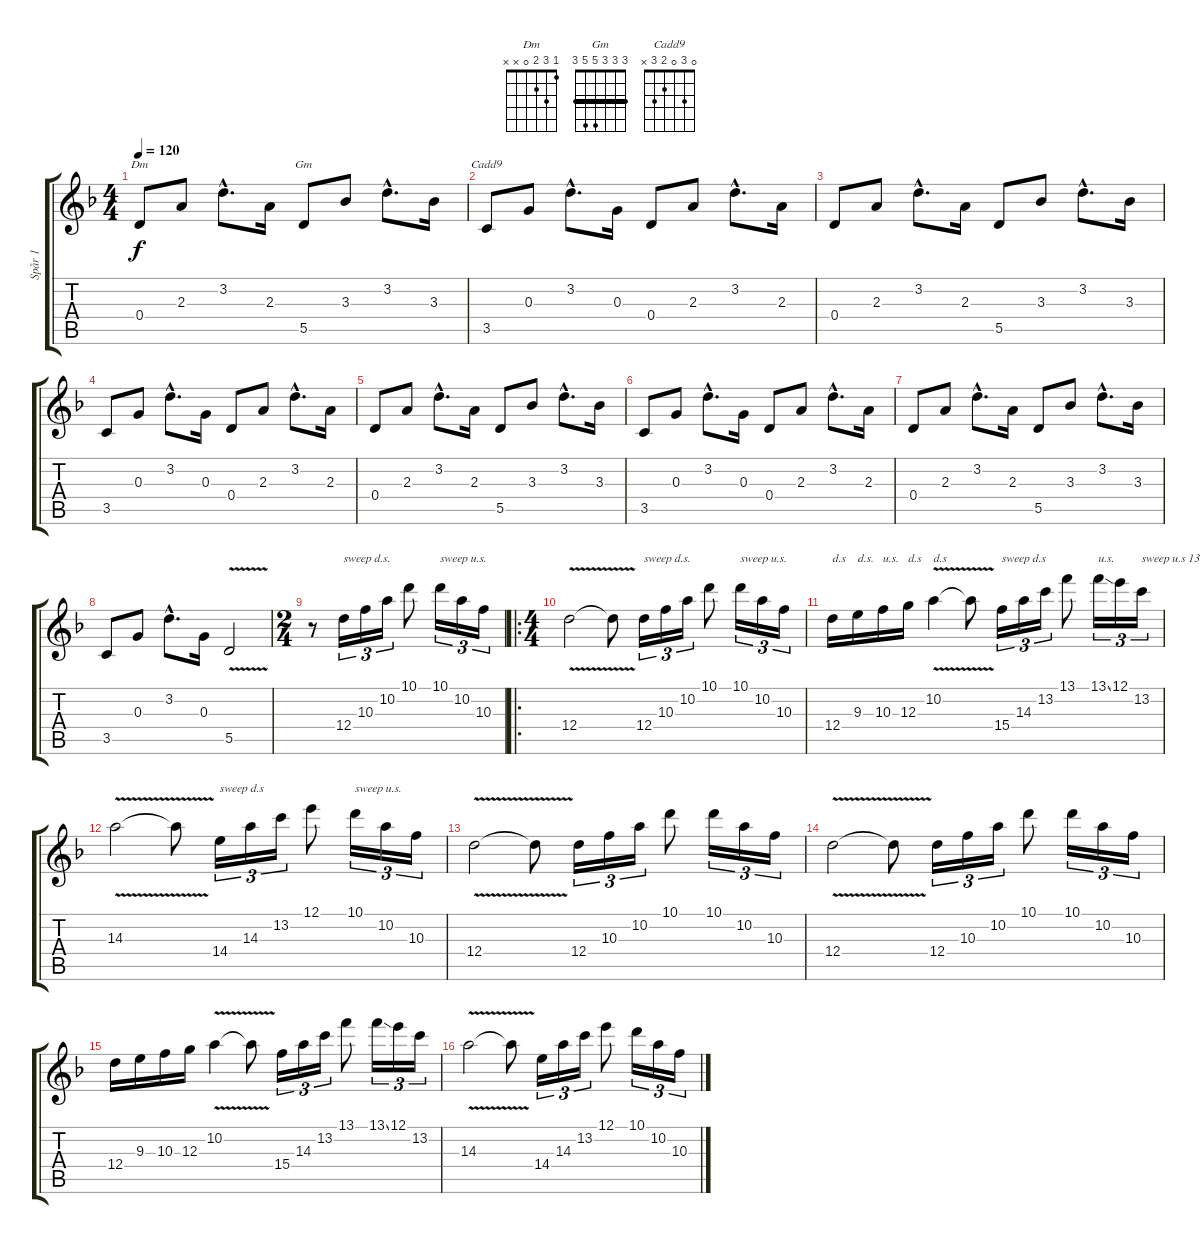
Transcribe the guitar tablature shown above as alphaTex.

\track ("Spår 1" "Spår 1") {instrument overdrivenguitar}
\staff {score tabs}
\tuning (E4 B3 G3 D3 A2 E2) {hide}
\chord ("Dm" 1 3 2 0 x x)
\chord ("Gm" 3 3 3 5 5 3) {barre 3}
\chord ("Cadd9" 0 3 0 2 3 x)
\ts (4 4)
\tempo 120
\clef g2
\ks dminor
0.4.8{ch "Dm" dy f instrument overdrivenguitar} 2.3.8 3.2{hac}.8{d} 2.3.16 5.5.8{ch "Gm"} 3.3.8 3.2{hac}.8{d} 3.3.16 |
3.5.8{ch "Cadd9"} 0.3.8 3.2{hac}.8{d} 0.3.16 0.4.8 2.3.8 3.2{hac}.8{d} 2.3.16 |
0.4.8 2.3.8 3.2{hac}.8{d} 2.3.16 5.5.8 3.3.8 3.2{hac}.8{d} 3.3.16 |
3.5.8 0.3.8 3.2{hac}.8{d} 0.3.16 0.4.8 2.3.8 3.2{hac}.8{d} 2.3.16 |
0.4.8 2.3.8 3.2{hac}.8{d} 2.3.16 5.5.8 3.3.8 3.2{hac}.8{d} 3.3.16 |
3.5.8 0.3.8 3.2{hac}.8{d} 0.3.16 0.4.8 2.3.8 3.2{hac}.8{d} 2.3.16 |
0.4.8 2.3.8 3.2{hac}.8{d} 2.3.16 5.5.8 3.3.8 3.2{hac}.8{d} 3.3.16 |
3.5.8 0.3.8 3.2{hac}.8{d} 0.3.16 5.5{v}.2 |
\ts (2 4)
r.8 12.4.16{tu (3 2) txt "sweep d.s."} 10.3.16{tu (3 2)} 10.2.16{tu (3 2)} 10.1.8 10.1.16{tu (3 2) txt "sweep u.s."} 10.2.16{tu (3 2)} 10.3.16{tu (3 2)} |
\ro
\ts (4 4)
12.4{v}.2 12.4{t}.8 12.4.16{tu (3 2) txt "sweep d.s."} 10.3.16{tu (3 2)} 10.2.16{tu (3 2)} 10.1.8 10.1.16{tu (3 2) txt "sweep u.s."} 10.2.16{tu (3 2)} 10.3.16{tu (3 2)} |
12.4.16{txt "d.s"} 9.3.16{txt "d.s."} 10.3.16{txt "u.s."} 12.3.16{txt "d.s"} 10.2{v}.4{txt "d.s"} 10.2{t}.8 15.4.16{tu (3 2) txt "sweep d.s"} 14.3.16{tu (3 2)} 13.2.16{tu (3 2)} 13.1.8 13.1{ss}.16{tu (3 2) txt "u.s."} 12.1.16{tu (3 2)} 13.2.16{tu (3 2) txt "sweep u.s 13 and 14"} |
14.3{v}.2 14.3{t}.8 14.4.16{tu (3 2) txt "sweep d.s"} 14.3.16{tu (3 2)} 13.2.16{tu (3 2)} 12.1.8 10.1.16{tu (3 2) txt "sweep u.s."} 10.2.16{tu (3 2)} 10.3.16{tu (3 2)} |
12.4{v}.2 12.4{t}.8 12.4.16{tu (3 2)} 10.3.16{tu (3 2)} 10.2.16{tu (3 2)} 10.1.8 10.1.16{tu (3 2)} 10.2.16{tu (3 2)} 10.3.16{tu (3 2)} |
12.4{v}.2 12.4{t}.8 12.4.16{tu (3 2)} 10.3.16{tu (3 2)} 10.2.16{tu (3 2)} 10.1.8 10.1.16{tu (3 2)} 10.2.16{tu (3 2)} 10.3.16{tu (3 2)} |
12.4.16 9.3.16 10.3.16 12.3.16 10.2{v}.4 10.2{t}.8 15.4.16{tu (3 2)} 14.3.16{tu (3 2)} 13.2.16{tu (3 2)} 13.1.8 13.1{ss}.16{tu (3 2)} 12.1.16{tu (3 2)} 13.2.16{tu (3 2)} |
14.3{v}.2 14.3{t}.8 14.4.16{tu (3 2)} 14.3.16{tu (3 2)} 13.2.16{tu (3 2)} 12.1.8 10.1.16{tu (3 2)} 10.2.16{tu (3 2)} 10.3.16{tu (3 2)}
